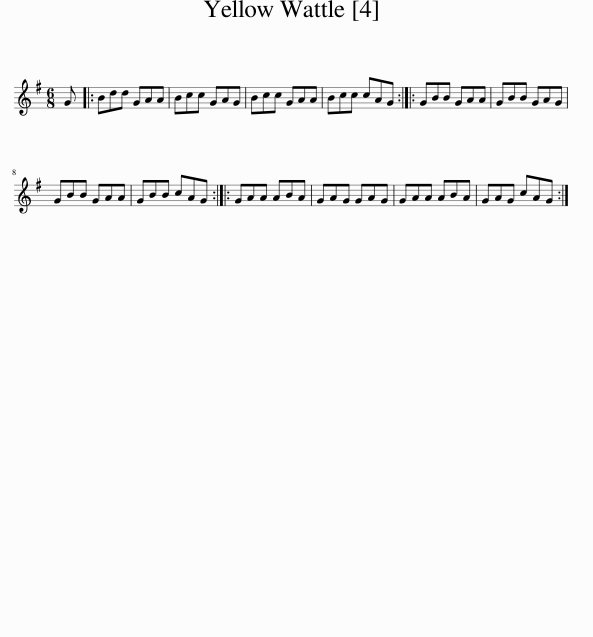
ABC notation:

X:1
L:1/8
M:6/8
I:linebreak $
K:G
V:1 treble
V:1
 G |: Bdd GAA | Bcc GAG | Bcc GAA | Bcc cAG :: %5
 GBB GAA | GBB GAG |$ GBB GAA | GBB cAG :: GAA ABA | %10
 GAG GAG | GAA ABA | GAG cAG :| %13
